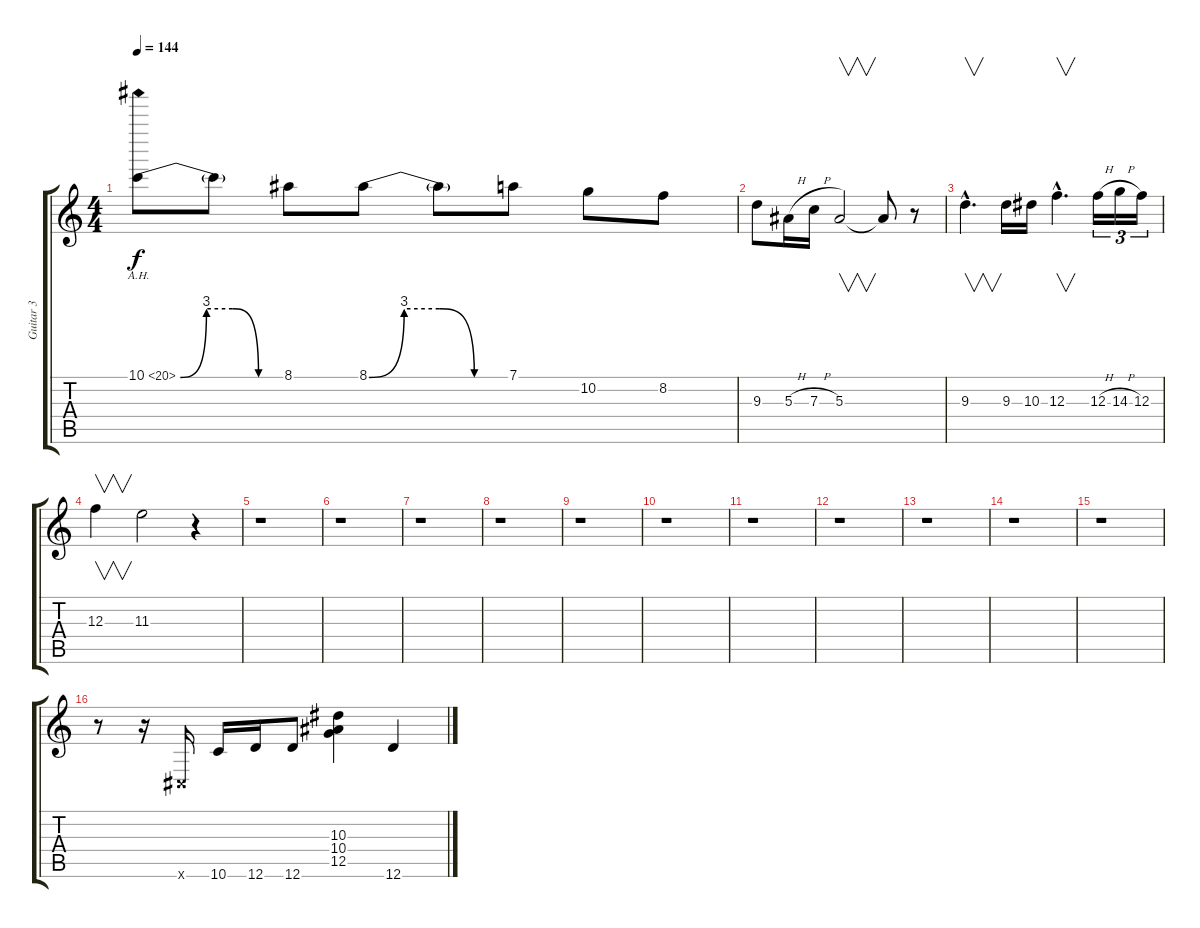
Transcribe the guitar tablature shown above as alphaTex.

\track ("Guitar 3" "Guitar 3") {instrument distortionguitar}
\staff {score tabs}
\tuning (D4 A3 F3 C3 G2 D2) {hide}
\ts (4 4)
\tempo 144
\clef g2
\ks c
10.1{be (custom 0 0 15 12 30 12 45 0 60 0) ah 10}.8{dy f} 10.1{t}.8 8.1.8 8.1{be (custom 0 0 15 12 30 12 45 0 60 0)}.8 8.1{t}.8 7.1.8 10.2.8 8.2.8 |
9.3.8 5.3{h}.16 7.3{h}.16 5.3.2{v} 5.3{t}.8 r.8 |
9.3{hac}.4{v d} 9.3.16 10.3.16 12.3{hac}.4{v d} 12.3{h}.16{tu (3 2)} 14.3{h}.16{tu (3 2)} 12.3.16{tu (3 2)} |
12.3.4{v} 11.3.2 r.4 |
r.1 |
r.1 |
r.1 |
r.1 |
r.1 |
r.1 |
r.1 |
r.1 |
r.1 |
r.1 |
r.1 |
r.8 r.16 -1.6{x}.16 10.6.16 12.6.16 12.6.8 (10.3 10.4 12.5).4 12.6.4
